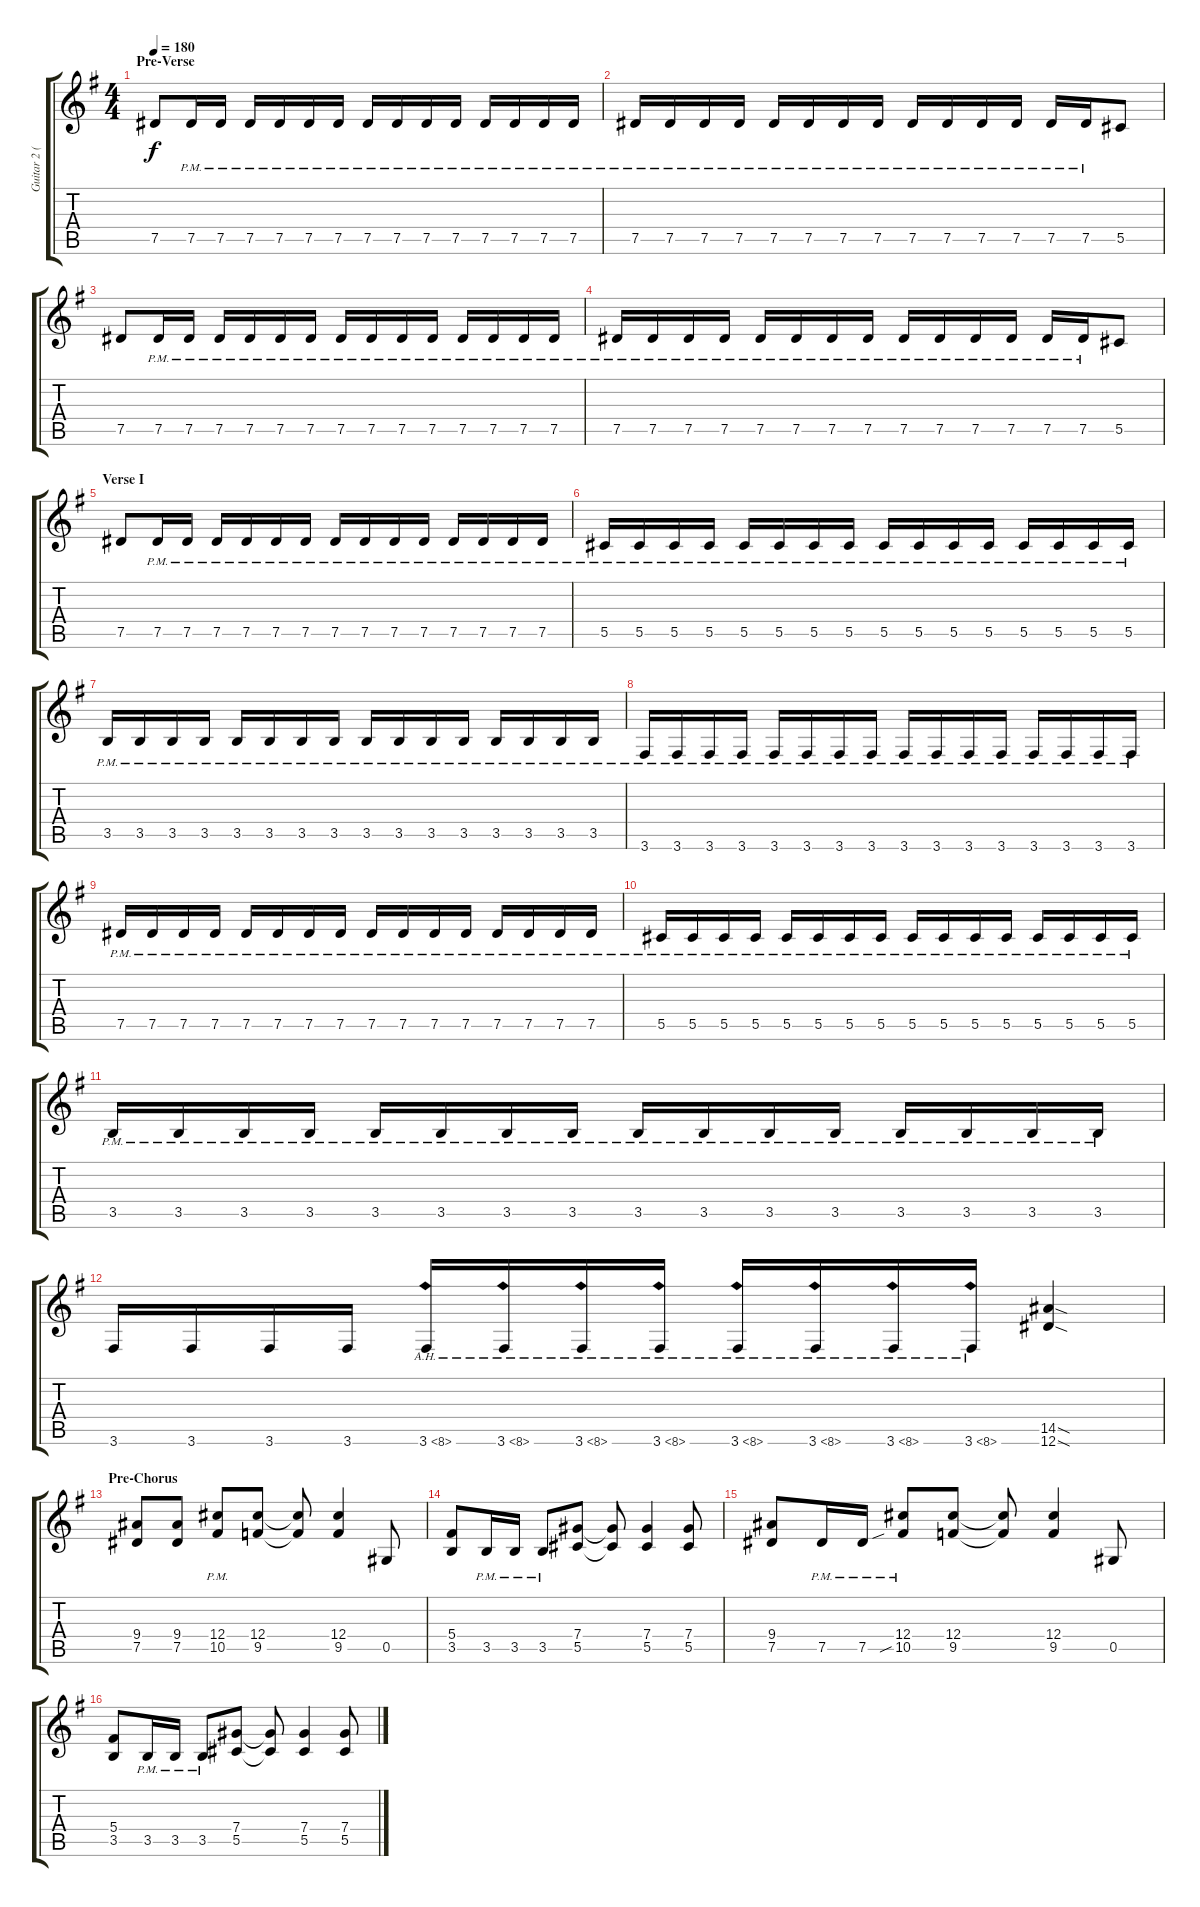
\track ("Guitar 2 (Dave)" "Guitar 2 (") {instrument distortionguitar}
\staff {score tabs}
\tuning (Eb4 Bb3 Gb3 Db3 Ab2 Eb2) {hide}
\ts (4 4)
\section ("" "Pre-Verse")
\tempo 180
\clef g2
\ks g
7.5.8{dy f} 7.5{pm}.16 7.5{pm}.16 7.5{pm}.16 7.5{pm}.16 7.5{pm}.16 7.5{pm}.16 7.5{pm}.16 7.5{pm}.16 7.5{pm}.16 7.5{pm}.16 7.5{pm}.16 7.5{pm}.16 7.5{pm}.16 7.5{pm}.16 |
7.5{pm}.16 7.5{pm}.16 7.5{pm}.16 7.5{pm}.16 7.5{pm}.16 7.5{pm}.16 7.5{pm}.16 7.5{pm}.16 7.5{pm}.16 7.5{pm}.16 7.5{pm}.16 7.5{pm}.16 7.5{pm}.16 7.5{pm}.16 5.5.8 |
7.5.8 7.5{pm}.16 7.5{pm}.16 7.5{pm}.16 7.5{pm}.16 7.5{pm}.16 7.5{pm}.16 7.5{pm}.16 7.5{pm}.16 7.5{pm}.16 7.5{pm}.16 7.5{pm}.16 7.5{pm}.16 7.5{pm}.16 7.5{pm}.16 |
7.5{pm}.16 7.5{pm}.16 7.5{pm}.16 7.5{pm}.16 7.5{pm}.16 7.5{pm}.16 7.5{pm}.16 7.5{pm}.16 7.5{pm}.16 7.5{pm}.16 7.5{pm}.16 7.5{pm}.16 7.5{pm}.16 7.5{pm}.16 5.5.8 |
\section ("" "Verse I")
7.5.8 7.5{pm}.16 7.5{pm}.16 7.5{pm}.16 7.5{pm}.16 7.5{pm}.16 7.5{pm}.16 7.5{pm}.16 7.5{pm}.16 7.5{pm}.16 7.5{pm}.16 7.5{pm}.16 7.5{pm}.16 7.5{pm}.16 7.5{pm}.16 |
5.5{pm}.16 5.5{pm}.16 5.5{pm}.16 5.5{pm}.16 5.5{pm}.16 5.5{pm}.16 5.5{pm}.16 5.5{pm}.16 5.5{pm}.16 5.5{pm}.16 5.5{pm}.16 5.5{pm}.16 5.5{pm}.16 5.5{pm}.16 5.5{pm}.16 5.5{pm}.16 |
3.5{pm}.16 3.5{pm}.16 3.5{pm}.16 3.5{pm}.16 3.5{pm}.16 3.5{pm}.16 3.5{pm}.16 3.5{pm}.16 3.5{pm}.16 3.5{pm}.16 3.5{pm}.16 3.5{pm}.16 3.5{pm}.16 3.5{pm}.16 3.5{pm}.16 3.5{pm}.16 |
3.6{pm}.16 3.6{pm}.16 3.6{pm}.16 3.6{pm}.16 3.6{pm}.16 3.6{pm}.16 3.6{pm}.16 3.6{pm}.16 3.6{pm}.16 3.6{pm}.16 3.6{pm}.16 3.6{pm}.16 3.6{pm}.16 3.6{pm}.16 3.6{pm}.16 3.6{pm}.16 |
7.5{pm}.16 7.5{pm}.16 7.5{pm}.16 7.5{pm}.16 7.5{pm}.16 7.5{pm}.16 7.5{pm}.16 7.5{pm}.16 7.5{pm}.16 7.5{pm}.16 7.5{pm}.16 7.5{pm}.16 7.5{pm}.16 7.5{pm}.16 7.5{pm}.16 7.5{pm}.16 |
5.5{pm}.16 5.5{pm}.16 5.5{pm}.16 5.5{pm}.16 5.5{pm}.16 5.5{pm}.16 5.5{pm}.16 5.5{pm}.16 5.5{pm}.16 5.5{pm}.16 5.5{pm}.16 5.5{pm}.16 5.5{pm}.16 5.5{pm}.16 5.5{pm}.16 5.5{pm}.16 |
3.5{pm}.16 3.5{pm}.16 3.5{pm}.16 3.5{pm}.16 3.5{pm}.16 3.5{pm}.16 3.5{pm}.16 3.5{pm}.16 3.5{pm}.16 3.5{pm}.16 3.5{pm}.16 3.5{pm}.16 3.5{pm}.16 3.5{pm}.16 3.5{pm}.16 3.5{pm}.16 |
3.6.16 3.6.16 3.6.16 3.6.16 3.6{ah 5}.16 3.6{ah 5}.16 3.6{ah 5}.16 3.6{ah 5}.16 3.6{ah 5}.16 3.6{ah 5}.16 3.6{ah 5}.16 3.6{ah 5}.16 (14.5{sod} 12.6{sod}).4 |
\section ("" "Pre-Chorus")
(9.4 7.5).8 (9.4 7.5).8 (12.4{pm} 10.5{pm}).8 (12.4 9.5).8 (12.4{t} 9.5{t}).8 (12.4 9.5).4 0.5.8 |
(5.4 3.5).8 3.5{pm}.16 3.5{pm}.16 3.5{pm}.8 (7.4 5.5).8 (7.4{t} 5.5{t}).8 (7.4 5.5).4 (7.4 5.5).8 |
(9.4 7.5).8 7.5{pm}.16 7.5{pm}.16 (12.4{pm} 10.5{sib pm}).8 (12.4 9.5).8 (12.4{t} 9.5{t}).8 (12.4 9.5).4 0.5.8 |
(5.4 3.5).8 3.5{pm}.16 3.5{pm}.16 3.5{pm}.8 (7.4 5.5).8 (7.4{t} 5.5{t}).8 (7.4 5.5).4 (7.4 5.5).8
